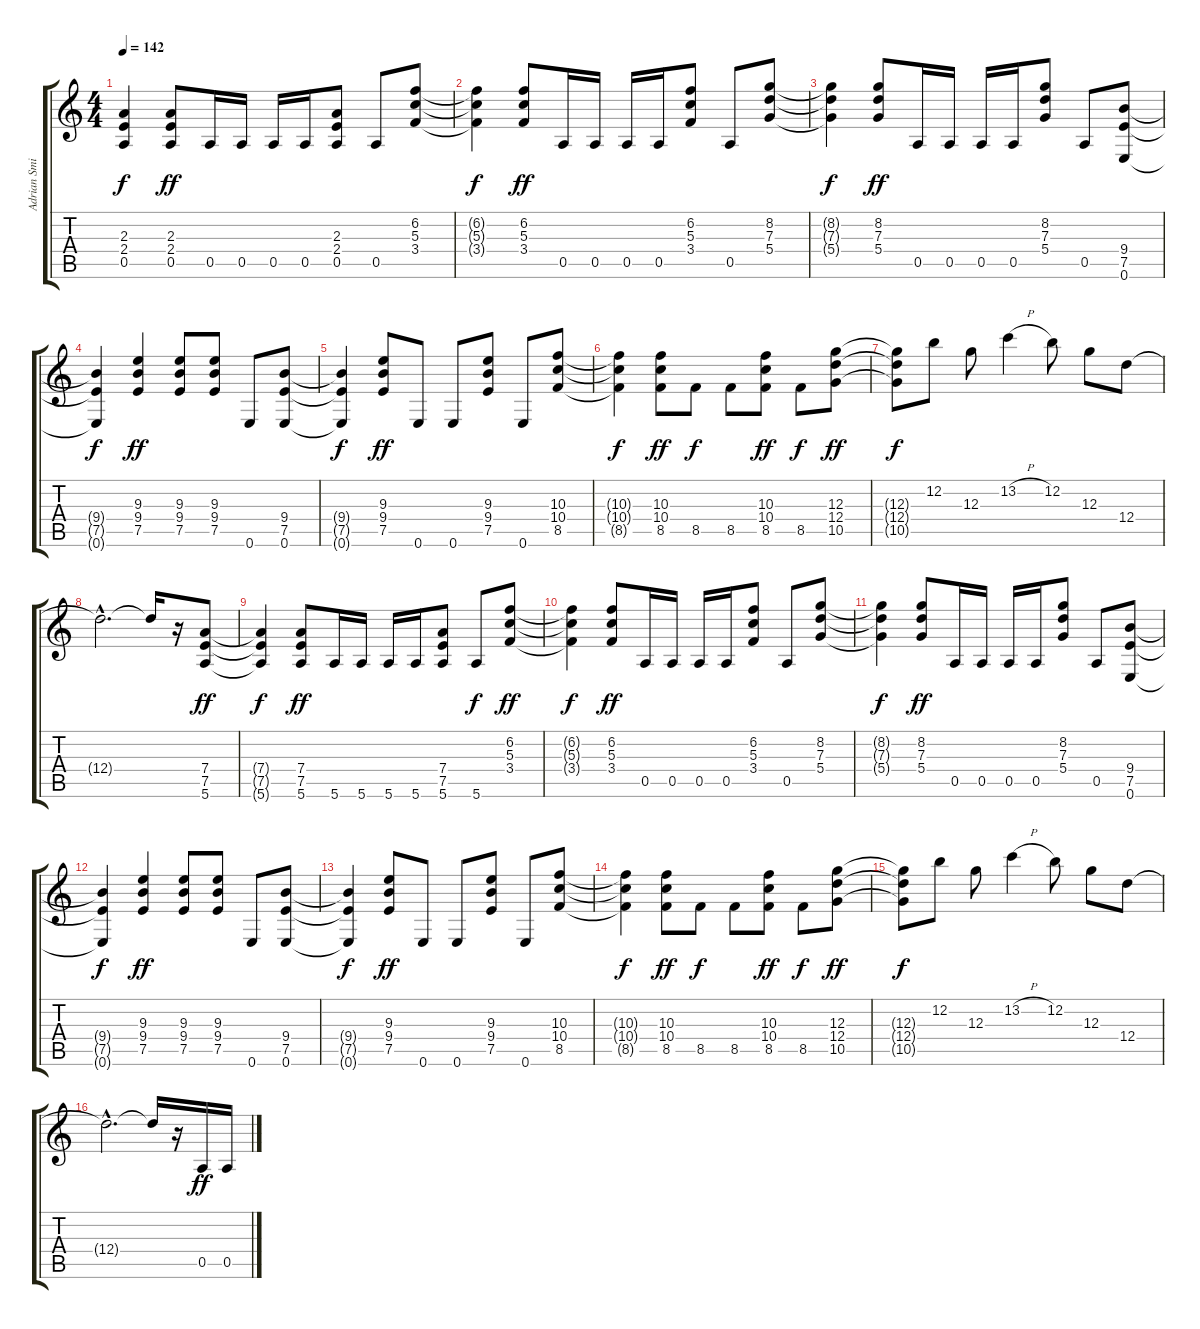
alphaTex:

\track ("Adrian Smith" "Adrian Smi") {instrument overdrivenguitar}
\staff {score tabs}
\tuning (E4 B3 G3 D3 A2 E2) {hide}
\ts (4 4)
\tempo 142
\clef g2
\ks c
(2.3{t} 2.4{t} 0.5{t}).4{dy f} (2.3 2.4 0.5).8{dy ff} 0.5.16 0.5.16 0.5.16 0.5.16 (2.3 2.4 0.5).8 0.5.8 (6.2 5.3 3.4).8 |
(6.2{t} 5.3{t} 3.4{t}).4{dy f} (6.2 5.3 3.4).8{dy ff} 0.5.16 0.5.16 0.5.16 0.5.16 (6.2 5.3 3.4).8 0.5.8 (8.2 7.3 5.4).8 |
(8.2{t} 7.3{t} 5.4{t}).4{dy f} (8.2 7.3 5.4).8{dy ff} 0.5.16 0.5.16 0.5.16 0.5.16 (8.2 7.3 5.4).8 0.5.8 (9.4 7.5 0.6).8 |
(9.4{t} 7.5{t} 0.6{t}).4{dy f} (9.3 9.4 7.5).4{dy ff} (9.3 9.4 7.5).8 (9.3 9.4 7.5).8 0.6.8 (9.4 7.5 0.6).8 |
(9.4{t} 7.5{t} 0.6{t}).4{dy f} (9.3 9.4 7.5).8{dy ff} 0.6.8 0.6.8 (9.3 9.4 7.5).8 0.6.8 (10.3 10.4 8.5).8 |
(10.3{t} 10.4{t} 8.5{t}).4{dy f} (10.3 10.4 8.5).8{dy ff} 8.5.8{dy f} 8.5.8 (10.3 10.4 8.5).8{dy ff} 8.5.8{dy f} (12.3 12.4 10.5).8{dy ff} |
(12.3{t} 12.4{t} 10.5{t}).8{dy f} 12.2.8 12.3.8 13.2{h}.4 12.2.8 12.3.8 12.4.8 |
12.4{hac t}.2{d} 12.4{t}.16 r.16 (7.4 7.5 5.6).8{dy ff} |
(7.4{t} 7.5{t} 5.6{t}).4{dy f} (7.4 7.5 5.6).8{dy ff} 5.6.16 5.6.16 5.6.16 5.6.16 (7.4 7.5 5.6).8 5.6.8{dy f} (6.2 5.3 3.4).8{dy ff} |
(6.2{t} 5.3{t} 3.4{t}).4{dy f} (6.2 5.3 3.4).8{dy ff} 0.5.16 0.5.16 0.5.16 0.5.16 (6.2 5.3 3.4).8 0.5.8 (8.2 7.3 5.4).8 |
(8.2{t} 7.3{t} 5.4{t}).4{dy f} (8.2 7.3 5.4).8{dy ff} 0.5.16 0.5.16 0.5.16 0.5.16 (8.2 7.3 5.4).8 0.5.8 (9.4 7.5 0.6).8 |
(9.4{t} 7.5{t} 0.6{t}).4{dy f} (9.3 9.4 7.5).4{dy ff} (9.3 9.4 7.5).8 (9.3 9.4 7.5).8 0.6.8 (9.4 7.5 0.6).8 |
(9.4{t} 7.5{t} 0.6{t}).4{dy f} (9.3 9.4 7.5).8{dy ff} 0.6.8 0.6.8 (9.3 9.4 7.5).8 0.6.8 (10.3 10.4 8.5).8 |
(10.3{t} 10.4{t} 8.5{t}).4{dy f} (10.3 10.4 8.5).8{dy ff} 8.5.8{dy f} 8.5.8 (10.3 10.4 8.5).8{dy ff} 8.5.8{dy f} (12.3 12.4 10.5).8{dy ff} |
(12.3{t} 12.4{t} 10.5{t}).8{dy f} 12.2.8 12.3.8 13.2{h}.4 12.2.8 12.3.8 12.4.8 |
12.4{hac t}.2{d} 12.4{t}.16 r.16 0.5.16{dy ff} 0.5.16
